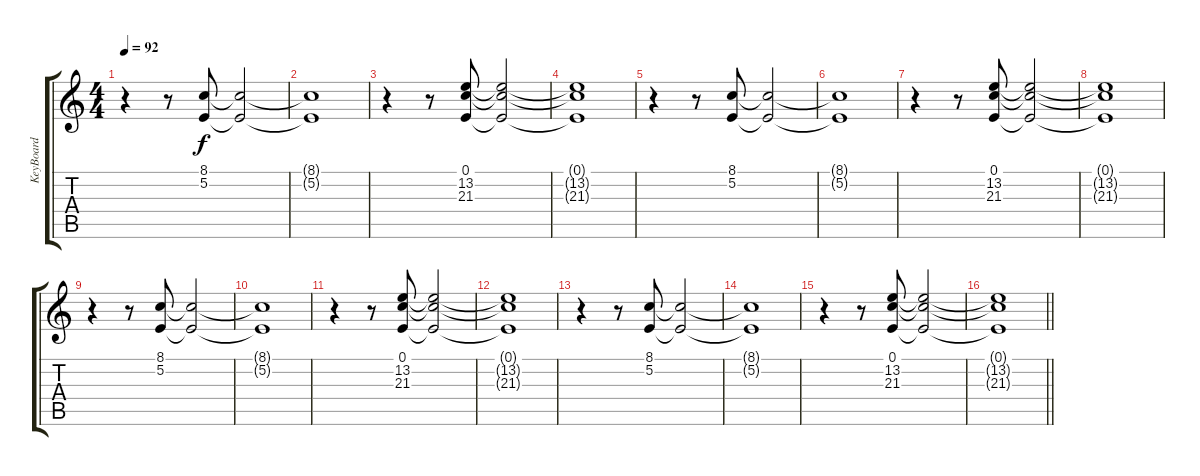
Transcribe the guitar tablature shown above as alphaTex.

\track ("KeyBoard" "KeyBoard") {instrument stringensemble1}
\staff {score tabs}
\tuning (E4 B3 G3 D3 A2 E2) {hide}
\ts (4 4)
\tempo 92
\clef g2
\ks c
r.4{dy f} r.8 (8.1 5.2).8 (8.1{t} 5.2{t}).2 |
(8.1{t} 5.2{t}).1 |
r.4 r.8 (0.1 13.2 21.3).8 (0.1{t} 13.2{t} 21.3{t}).2 |
(0.1{t} 13.2{t} 21.3{t}).1 |
r.4 r.8 (8.1 5.2).8 (8.1{t} 5.2{t}).2 |
(8.1{t} 5.2{t}).1 |
r.4 r.8 (0.1 13.2 21.3).8 (0.1{t} 13.2{t} 21.3{t}).2 |
(0.1{t} 13.2{t} 21.3{t}).1 |
r.4 r.8 (8.1 5.2).8 (8.1{t} 5.2{t}).2 |
(8.1{t} 5.2{t}).1 |
r.4 r.8 (0.1 13.2 21.3).8 (0.1{t} 13.2{t} 21.3{t}).2 |
(0.1{t} 13.2{t} 21.3{t}).1 |
r.4 r.8 (8.1 5.2).8 (8.1{t} 5.2{t}).2 |
(8.1{t} 5.2{t}).1 |
r.4 r.8 (0.1 13.2 21.3).8 (0.1{t} 13.2{t} 21.3{t}).2 |
\barLineRight lightlight
(0.1{t} 13.2{t} 21.3{t}).1
